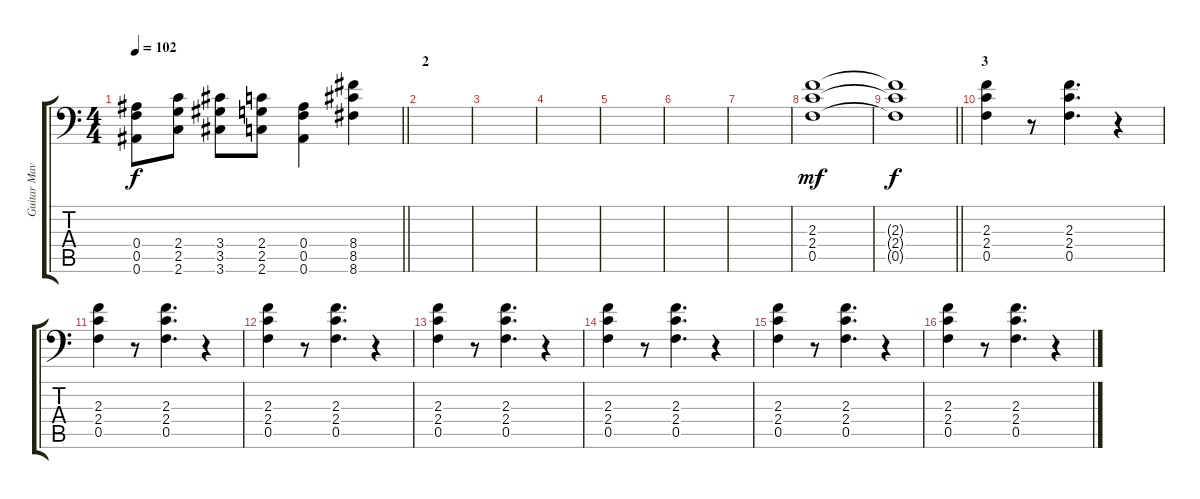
\track ("Guitar Mavrin" "Guitar Mav") {instrument distortionguitar}
\staff {score tabs}
\tuning (C4 G3 Eb3 Bb2 F2 Bb1) {hide}
\ts (4 4)
\tempo 102
\clef f4
\barLineRight lightlight
\ks c
(0.4 0.5 0.6).8{dy f} (2.4 2.5 2.6).8 (3.4 3.5 3.6).8 (2.4 2.5 2.6).8 (0.4 0.5 0.6).4 (8.4 8.5 8.6).4 |
\section ("" "2")
|
|
|
|
|
|
(2.3 2.4 0.5).1{dy mf volume 5} |
\barLineRight lightlight
(2.3{t} 2.4{t} 0.5{t}).1{dy f volume 13} |
\section ("" "3")
(2.3 2.4 0.5).4 r.8 (2.3 2.4 0.5).4{d} r.4 |
(2.3 2.4 0.5).4 r.8 (2.3 2.4 0.5).4{d} r.4 |
(2.3 2.4 0.5).4 r.8 (2.3 2.4 0.5).4{d} r.4 |
(2.3 2.4 0.5).4 r.8 (2.3 2.4 0.5).4{d} r.4 |
(2.3 2.4 0.5).4 r.8 (2.3 2.4 0.5).4{d} r.4 |
(2.3 2.4 0.5).4 r.8 (2.3 2.4 0.5).4{d} r.4 |
(2.3 2.4 0.5).4 r.8 (2.3 2.4 0.5).4{d} r.4
